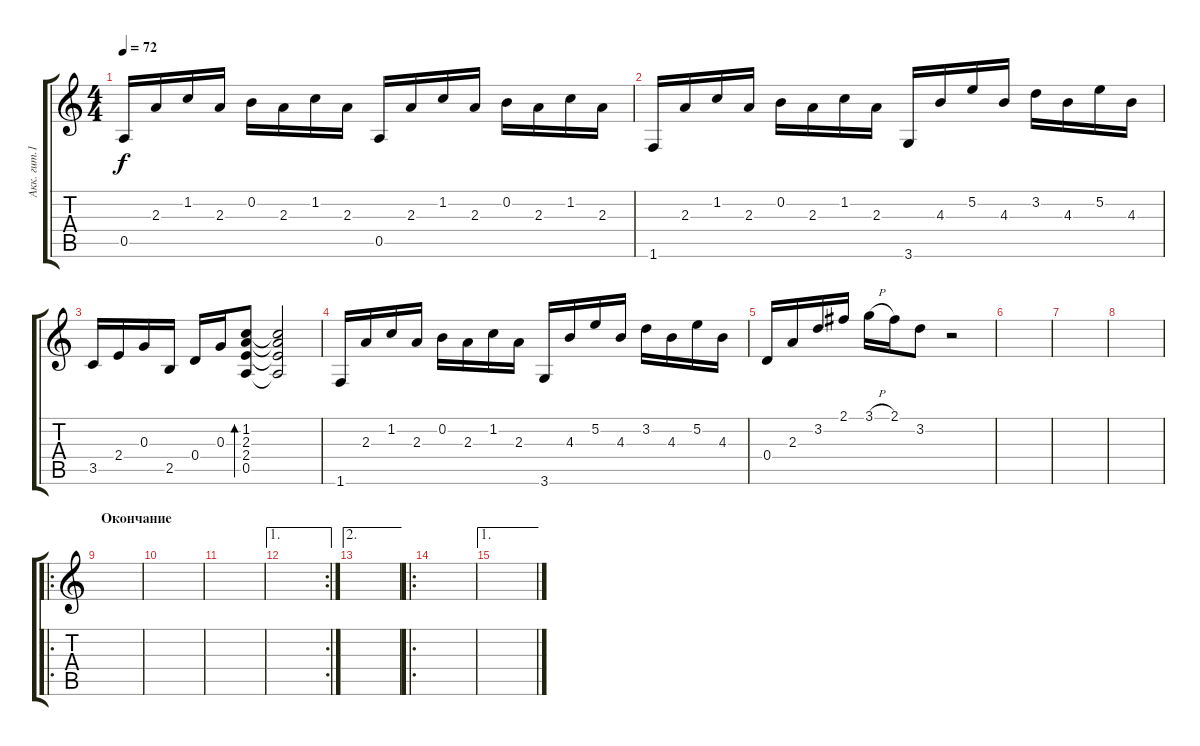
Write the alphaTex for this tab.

\track ("Акк. гит.1" "Акк. гит.1") {instrument acousticguitarnylon}
\staff {score tabs}
\tuning (E4 B3 G3 D3 A2 E2) {hide}
\ts (4 4)
\tempo 72
\clef g2
\ks c
0.5.16{dy f} 2.3.16 1.2.16 2.3.16 0.2.16 2.3.16 1.2.16 2.3.16 0.5.16 2.3.16 1.2.16 2.3.16 0.2.16 2.3.16 1.2.16 2.3.16 |
1.6.16 2.3.16 1.2.16 2.3.16 0.2.16 2.3.16 1.2.16 2.3.16 3.6.16 4.3.16 5.2.16 4.3.16 3.2.16 4.3.16 5.2.16 4.3.16 |
3.5.16 2.4.16 0.3.16 2.5.16 0.4.16 0.3.16 (1.2 2.3 2.4 0.5).8{bd 60} (1.2{t} 2.3{t} 2.4{t} 0.5{t}).2 |
1.6.16 2.3.16 1.2.16 2.3.16 0.2.16 2.3.16 1.2.16 2.3.16 3.6.16 4.3.16 5.2.16 4.3.16 3.2.16 4.3.16 5.2.16 4.3.16 |
0.4.16 2.3.16 3.2.16 2.1.16 3.1{h}.16 2.1.16 3.2.8 r.2 |
|
|
|
\ro
\section ("" "Окончание")
|
|
|
\ae 1
\rc 2
|
\ae 2
|
\ro
|
\ae 1
